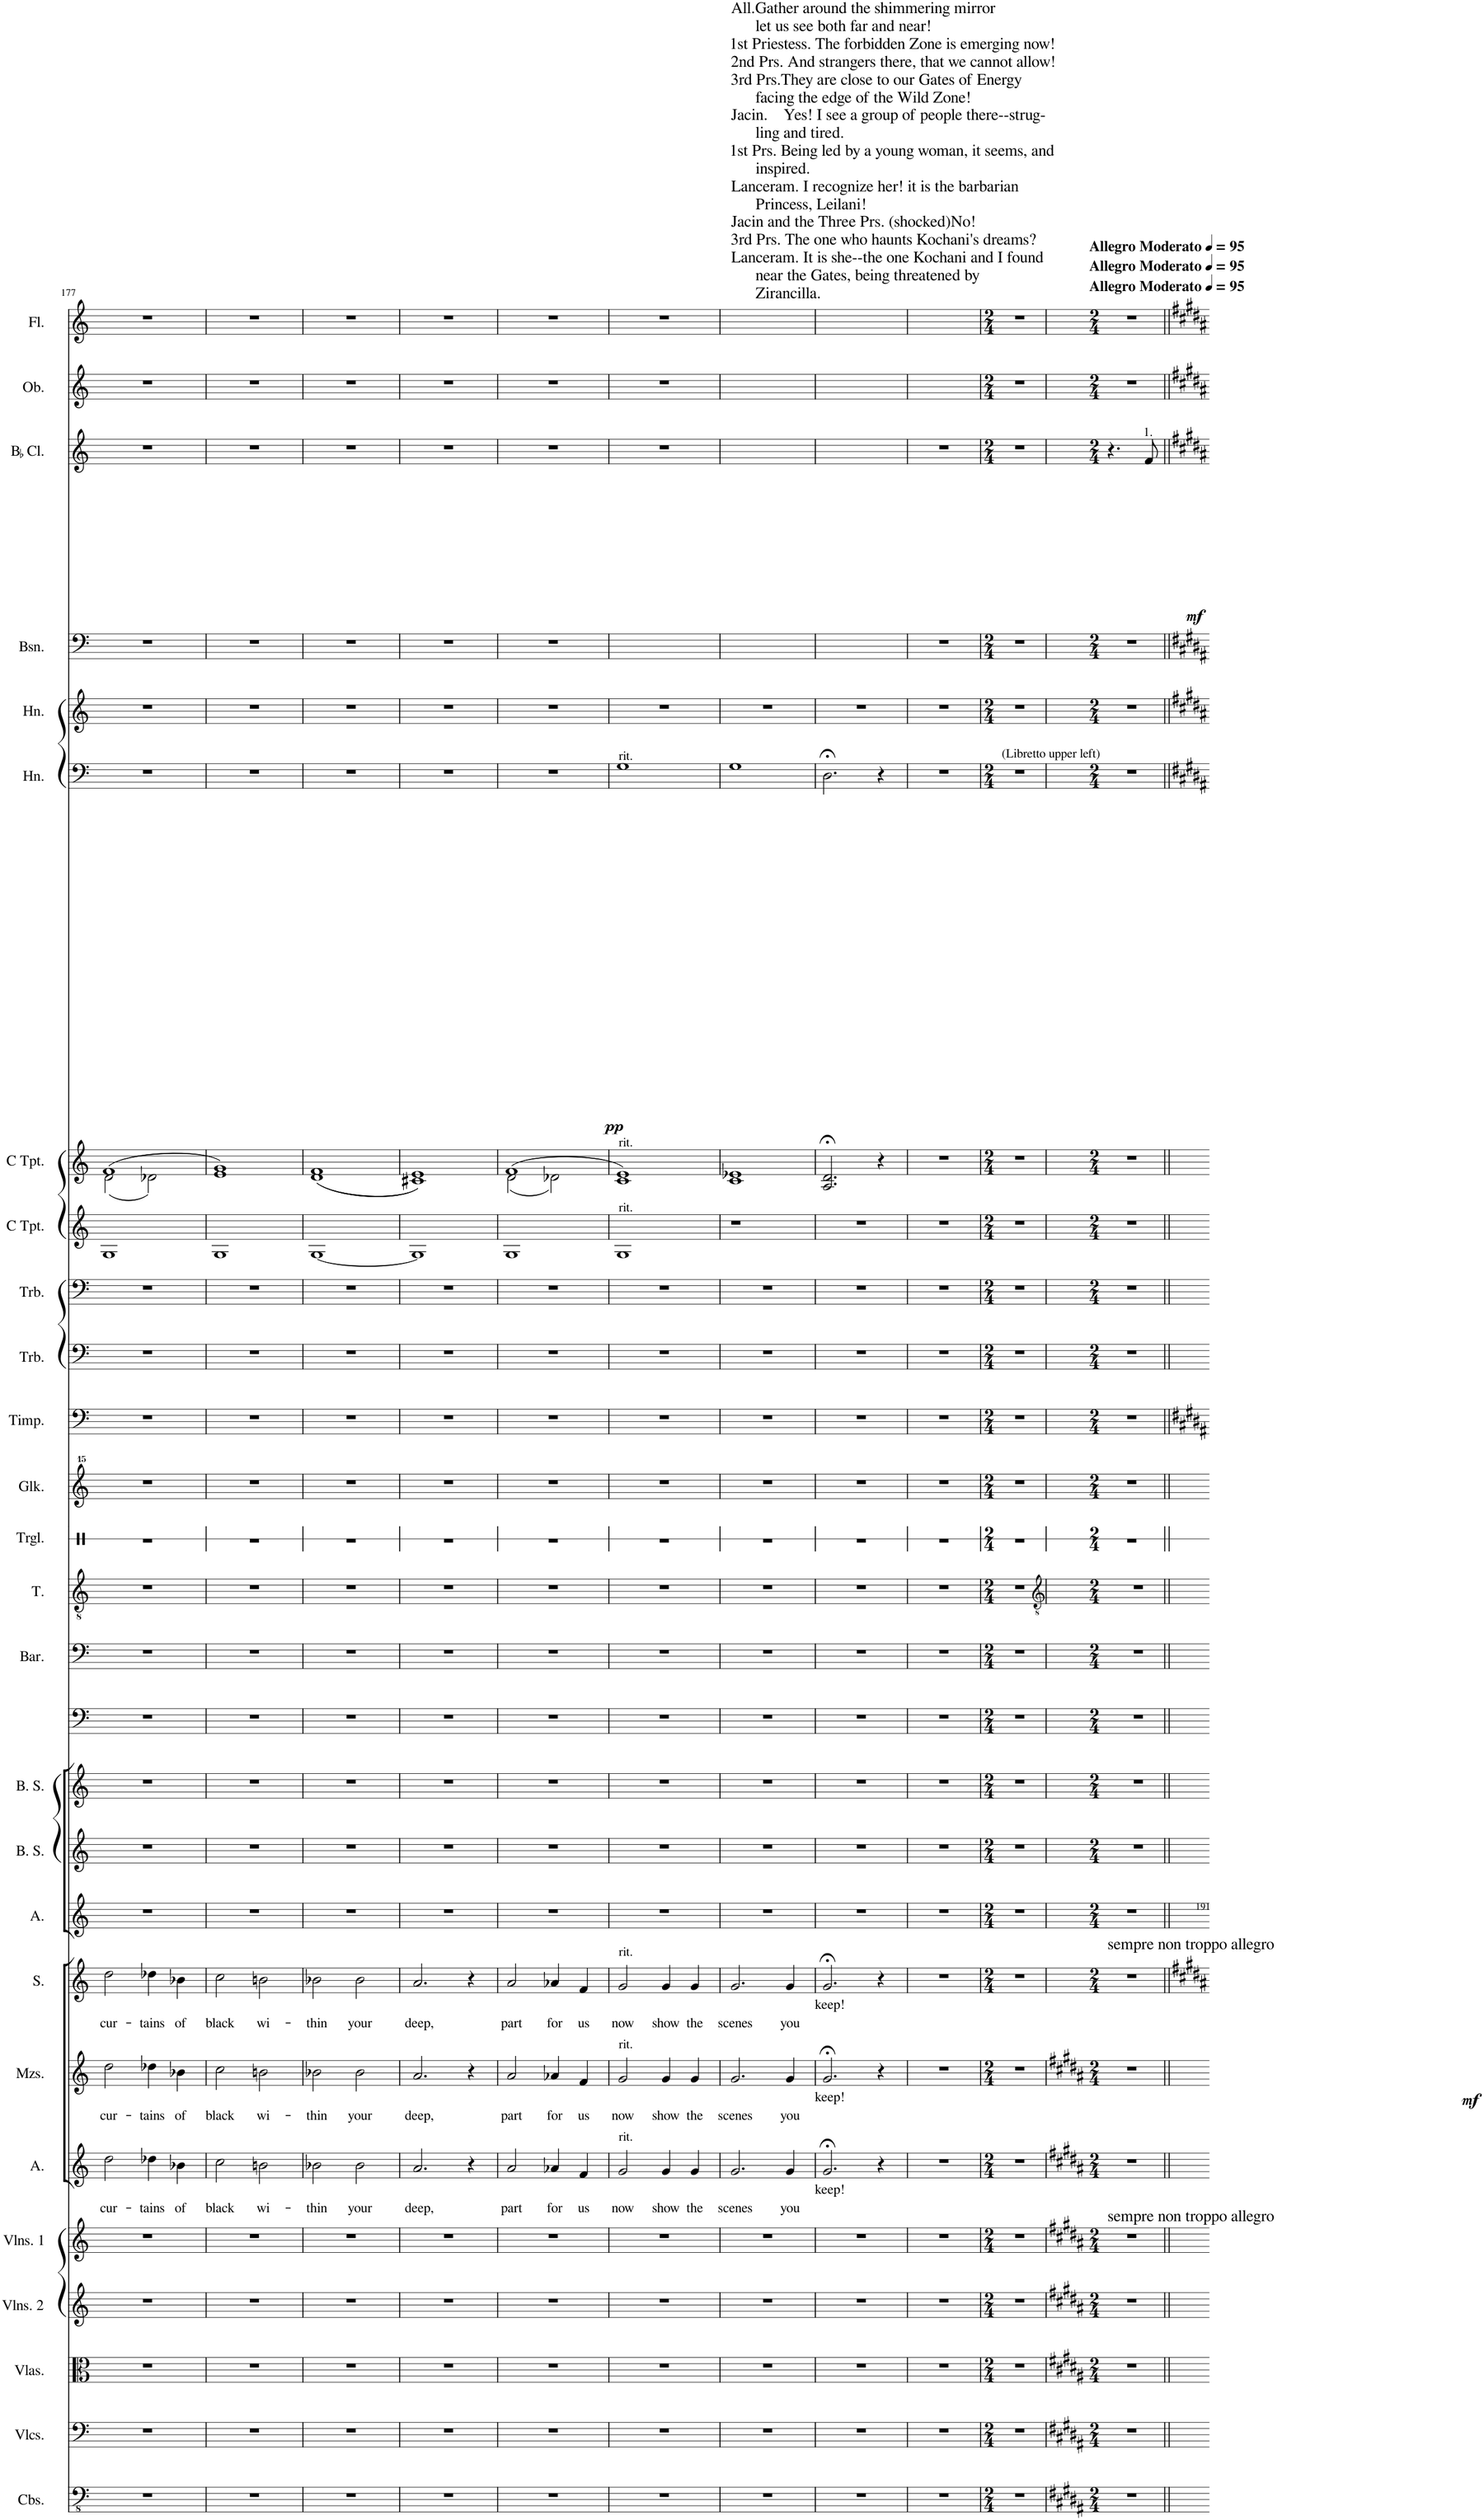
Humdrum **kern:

**kern	**kern	**kern	**kern	**kern	**kern	**text	**kern	**text	**kern	**text	**kern	**kern	**kern	**kern	**kern	**kern	**kern	**kern	**kern	**dynam	**kern	**kern	**kern	**kern	**kern	**dynam	**kern	**kern	**kern	**dynam	**kern	**kern
*part27	*part26	*part25	*part24	*part23	*part22	*part22	*part21	*part21	*part20	*part20	*part19	*part18	*part17	*part16	*part15	*part14	*part13	*part12	*part11	*part11	*part10	*part9	*part8	*part7	*part6	*part6	*part5	*part4	*part3	*part3	*part2	*part1
*staff27	*staff26	*staff25	*staff24	*staff23	*staff22	*staff22	*staff21	*staff21	*staff20	*staff20	*staff19	*staff18	*staff17	*staff16	*staff15	*staff14	*staff13	*staff12	*staff11	*staff11	*staff10	*staff9	*staff8	*staff7	*staff6	*staff6	*staff5	*staff4	*staff3	*staff3	*staff2	*staff1
*I"Contrabasses	*I"Violoncellos	*I"Violas	*I"Violins 2	*I"Violins 1	*I"Alto	*	*I"Mezzosoprano	*	*I"Soprano	*	*I"Alto	*I"Boy Soprano	*I"Boy Soprano	*I"Bass	*I"Baritone	*I"Tenor	*I"Triangle	*I"Glockenspiel	*I"Timpani	*	*I"Trombone	*I"Trombone	*I"C Trumpet	*I"C Trumpet	*I"Horn	*	*I"Horn	*I"Bassoon	*I"BaccidentalFlat Clarinet	*	*I"Oboe	*I"Flute
*I'Cbs.	*I'Vlcs.	*I'Vlas.	*I'Vlns. 2	*I'Vlns. 1	*I'A.	*	*I'Mzs.	*	*I'S.	*	*I'A.	*I'B. S.	*I'B. S.	*	*I'Bar.	*I'T.	*I'Trgl.	*I'Glk.	*I'Timp.	*	*I'Trb.	*I'Trb.	*I'C Tpt.	*I'C Tpt.	*I'Hn.	*	*I'Hn.	*I'Bsn.	*I'BaccidentalFlat Cl.	*	*I'Ob.	*I'Fl.
!!LO:PB:g=z
*clefFv4	*clefF4	*clefC3	*clefG2	*clefG2	*clefG2	*	*clefG2	*	*clefG2	*	*clefG2	*clefG2	*clefG2	*clefF4	*clefF4	*clefGv2	*clefX	*clefG^^2	*clefF4	*	*clefF4	*clefF4	*clefG2	*clefG2	*clefF4	*	*clefG2	*clefF4	*clefG2	*	*clefG2	*clefG2
*	*	*	*	*	*	*	*	*	*	*	*	*	*	*	*	*	*	*	*	*	*	*	*	*	*ITrd4c7	*	*ITrd4c7	*	*ITrd1c2	*	*	*
*k[]	*k[]	*k[]	*k[]	*k[]	*k[]	*	*k[]	*	*k[]	*	*k[]	*k[]	*k[]	*k[]	*k[]	*k[]	*k[]	*k[]	*k[]	*	*k[]	*k[]	*k[]	*k[]	*k[]	*	*k[]	*k[]	*k[]	*	*k[]	*k[]
*M4/4	*M4/4	*M4/4	*M4/4	*M4/4	*M4/4	*	*M4/4	*	*M4/4	*	*M4/4	*M4/4	*M4/4	*M4/4	*M4/4	*M4/4	*M4/4	*M4/4	*M4/4	*	*M4/4	*M4/4	*M4/4	*M4/4	*M4/4	*	*M4/4	*M4/4	*M4/4	*	*M4/4	*M4/4
*met(c|)	*met(c|)	*met(c|)	*met(c|)	*met(c|)	*met(c|)	*	*met(c|)	*	*met(c|)	*	*met(c|)	*met(c|)	*met(c|)	*met(c|)	*met(c|)	*met(c|)	*met(c|)	*met(c|)	*met(c|)	*	*met(c|)	*met(c|)	*met(c|)	*met(c|)	*met(c|)	*	*met(c|)	*met(c|)	*met(c|)	*	*met(c|)	*met(c|)
=177	=177	=177	=177	=177	=177	=177	=177	=177	=177	=177	=177	=177	=177	=177	=177	=177	=177	=177	=177	=177	=177	=177	=177	=177	=177	=177	=177	=177	=177	=177	=177	=177
!	!	!	!	!	!	!LO:LY:b	!	!LO:LY:b	!	!LO:LY:b	!	!	!	!	!	!	!	!	!	!	!	!	!	!	!	!	!	!	!	!	!	!
*	*	*	*	*	*	*	*	*	*	*	*	*	*	*	*	*	*	*	*	*	*	*	*	*^	*	*	*	*	*	*	*	*
1r	1r	1r	1r	1r	2dd\	cur-	2dd\	cur-	2dd\	cur-	1r	1r	1r	1r	1r	1r	1r	1r	1r	.	1r	1r	1G	(1f	(2d\	1r	.	1r	1r	1r	.	1r	1r
!	!	!	!	!	!	!LO:LY:b	!	!LO:LY:b	!	!LO:LY:b	!	!	!	!	!	!	!	!	!	!	!	!	!	!	!	!	!	!	!	!	!	!	!
.	.	.	.	.	4dd-X\	-tains	4dd-X\	-tains	4dd-X\	-tains	.	.	.	.	.	.	.	.	.	.	.	.	.	.	2d-X\)	.	.	.	.	.	.	.	.
!	!	!	!	!	!	!LO:LY:b	!	!LO:LY:b	!	!LO:LY:b	!	!	!	!	!	!	!	!	!	!	!	!	!	!	!	!	!	!	!	!	!	!	!
.	.	.	.	.	4b-X\	of	4b-X\	of	4b-X\	of	.	.	.	.	.	.	.	.	.	.	.	.	.	.	.	.	.	.	.	.	.	.	.
*	*	*	*	*	*	*	*	*	*	*	*	*	*	*	*	*	*	*	*	*	*	*	*	*v	*v	*	*	*	*	*	*	*	*
=178	=178	=178	=178	=178	=178	=178	=178	=178	=178	=178	=178	=178	=178	=178	=178	=178	=178	=178	=178	=178	=178	=178	=178	=178	=178	=178	=178	=178	=178	=178	=178	=178
!	!	!	!	!	!	!LO:LY:b	!	!LO:LY:b	!	!LO:LY:b	!	!	!	!	!	!	!	!	!	!	!	!	!	!	!	!	!	!	!	!	!	!
1r	1r	1r	1r	1r	2cc\	black	2cc\	black	2cc\	black	1r	1r	1r	1r	1r	1r	1r	1r	1r	.	1r	1r	1G	1e 1g)	1r	.	1r	1r	1r	.	1r	1r
!	!	!	!	!	!	!LO:LY:b	!	!LO:LY:b	!	!LO:LY:b	!	!	!	!	!	!	!	!	!	!	!	!	!	!	!	!	!	!	!	!	!	!
.	.	.	.	.	2bn\	wi-	2bn\	wi-	2bn\	wi-	.	.	.	.	.	.	.	.	.	.	.	.	.	.	.	.	.	.	.	.	.	.
=179	=179	=179	=179	=179	=179	=179	=179	=179	=179	=179	=179	=179	=179	=179	=179	=179	=179	=179	=179	=179	=179	=179	=179	=179	=179	=179	=179	=179	=179	=179	=179	=179
!	!	!	!	!	!	!LO:LY:b	!	!LO:LY:b	!	!LO:LY:b	!	!	!	!	!	!	!	!	!	!	!	!	!	!	!	!	!	!	!	!	!	!
1r	1r	1r	1r	1r	2b-X\	-thin	2b-X\	-thin	2b-X\	-thin	1r	1r	1r	1r	1r	1r	1r	1r	1r	.	1r	1r	[1G	((1d 1f	1r	.	1r	1r	1r	.	1r	1r
!	!	!	!	!	!	!LO:LY:b	!	!LO:LY:b	!	!LO:LY:b	!	!	!	!	!	!	!	!	!	!	!	!	!	!	!	!	!	!	!	!	!	!
.	.	.	.	.	2b-\	your	2b-\	your	2b-\	your	.	.	.	.	.	.	.	.	.	.	.	.	.	.	.	.	.	.	.	.	.	.
=180	=180	=180	=180	=180	=180	=180	=180	=180	=180	=180	=180	=180	=180	=180	=180	=180	=180	=180	=180	=180	=180	=180	=180	=180	=180	=180	=180	=180	=180	=180	=180	=180
!	!	!	!	!	!	!LO:LY:b	!	!LO:LY:b	!	!LO:LY:b	!	!	!	!	!	!	!	!	!	!	!	!	!	!	!	!	!	!	!	!	!	!
1r	1r	1r	1r	1r	2.a/	deep,	2.a/	deep,	2.a/	deep,	1r	1r	1r	1r	1r	1r	1r	1r	1r	.	1r	1r	1G]	1c#X 1e))	1r	.	1r	1r	1r	.	1r	1r
.	.	.	.	.	4r	.	4r	.	4r	.	.	.	.	.	.	.	.	.	.	.	.	.	.	.	.	.	.	.	.	.	.	.
=181	=181	=181	=181	=181	=181	=181	=181	=181	=181	=181	=181	=181	=181	=181	=181	=181	=181	=181	=181	=181	=181	=181	=181	=181	=181	=181	=181	=181	=181	=181	=181	=181
!	!	!	!	!	!	!LO:LY:b	!	!LO:LY:b	!	!LO:LY:b	!	!	!	!	!	!	!	!	!	!	!	!	!	!	!	!	!	!	!	!	!	!
*	*	*	*	*	*	*	*	*	*	*	*	*	*	*	*	*	*	*	*	*	*	*	*	*^	*	*	*	*	*	*	*	*
1r	1r	1r	1r	1r	2a/	part	2a/	part	2a/	part	1r	1r	1r	1r	1r	1r	1r	1r	1r	.	1r	1r	1G	(1f	(2d\	1r	.	1r	1r	1r	.	1r	1r
!	!	!	!	!	!	!LO:LY:b	!	!LO:LY:b	!	!LO:LY:b	!	!	!	!	!	!	!	!	!	!	!	!	!	!	!	!	!	!	!	!	!	!	!
.	.	.	.	.	4a-X/	for	4a-X/	for	4a-X/	for	.	.	.	.	.	.	.	.	.	.	.	.	.	.	2d-X\)	.	.	.	.	.	.	.	.
!	!	!	!	!	!	!LO:LY:b	!	!LO:LY:b	!	!LO:LY:b	!	!	!	!	!	!	!	!	!	!	!	!	!	!	!	!	!	!	!	!	!	!	!
.	.	.	.	.	4f/	us	4f/	us	4f/	us	.	.	.	.	.	.	.	.	.	.	.	.	.	.	.	.	.	.	.	.	.	.	.
*	*	*	*	*	*	*	*	*	*	*	*	*	*	*	*	*	*	*	*	*	*	*	*	*v	*v	*	*	*	*	*	*	*	*
=182	=182	=182	=182	=182	=182	=182	=182	=182	=182	=182	=182	=182	=182	=182	=182	=182	=182	=182	=182	=182	=182	=182	=182	=182	=182	=182	=182	=182	=182	=182	=182	=182
!	!	!	!	!	!	!	!	!	!	!	!	!	!	!	!	!	!	!	!	!	!	!	!	!	!LO:TX:a:t=rit.	!	!	!	!	!	!	!
!	!	!	!	!	!	!	!	!	!	!	!	!	!	!	!	!	!	!	!	!	!	!	!	!LO:TX:a:t=rit.	!	!	!	!	!	!	!	!
!	!	!	!	!	!	!	!	!	!	!	!	!	!	!	!	!	!	!	!	!	!	!	!LO:TX:a:t=rit.	!	!	!	!	!	!	!	!	!
!	!	!	!	!	!	!	!	!	!LO:TX:a:t=rit.	!	!	!	!	!	!	!	!	!	!	!	!	!	!	!	!	!	!	!	!	!	!	!
!	!	!	!	!	!	!	!LO:TX:a:t=rit.	!	!	!	!	!	!	!	!	!	!	!	!	!	!	!	!	!	!	!	!	!	!	!	!	!
!	!	!	!	!	!LO:TX:a:t=rit.	!	!	!	!	!	!	!	!	!	!	!	!	!	!	!	!	!	!	!	!	!	!	!	!	!	!	!
!	!	!	!	!	!	!LO:LY:b	!	!LO:LY:b	!	!LO:LY:b	!	!	!	!	!	!	!	!	!	!	!	!	!	!	!	!LO:DY:b	!	!	!	!	!	!
1r	1r	1r	1r	1r	2g/	now	2g/	now	2g/	now	1r	1r	1r	1r	1r	1r	1r	1r	1r	.	1r	1r	1G	1c 1e)	1G	pp	1r	1ryy	1r	.	1r	1r
!	!	!	!	!	!	!LO:LY:b	!	!LO:LY:b	!	!LO:LY:b	!	!	!	!	!	!	!	!	!	!	!	!	!	!	!	!	!	!	!	!	!	!
.	.	.	.	.	4g/	show	4g/	show	4g/	show	.	.	.	.	.	.	.	.	.	.	.	.	.	.	.	.	.	.	.	.	.	.
!	!	!	!	!	!	!LO:LY:b	!	!LO:LY:b	!	!LO:LY:b	!	!	!	!	!	!	!	!	!	!	!	!	!	!	!	!	!	!	!	!	!	!
.	.	.	.	.	4g/	the	4g/	the	4g/	the	.	.	.	.	.	.	.	.	.	.	.	.	.	.	.	.	.	.	.	.	.	.
=183	=183	=183	=183	=183	=183	=183	=183	=183	=183	=183	=183	=183	=183	=183	=183	=183	=183	=183	=183	=183	=183	=183	=183	=183	=183	=183	=183	=183	=183	=183	=183	=183
!	!	!	!	!	!	!	!	!	!	!	!	!	!	!	!	!	!	!	!	!	!	!	!	!	!	!	!	!	!	!	!	!LO:TX:a:t=All.Gather around the shimmering mirror
!	!	!	!	!	!	!	!	!	!	!	!	!	!	!	!	!	!	!	!	!	!	!	!	!	!	!	!	!	!	!	!	!LO:TX:a:t=let us see both far and near!
!	!	!	!	!	!	!	!	!	!	!	!	!	!	!	!	!	!	!	!	!	!	!	!	!	!	!	!	!	!	!	!	!LO:TX:a:t=1st Priestess. The forbidden Zone is emerging now!
!	!	!	!	!	!	!	!	!	!	!	!	!	!	!	!	!	!	!	!	!	!	!	!	!	!	!	!	!	!	!	!	!LO:TX:a:t=2nd Prs. And strangers there, that we cannot allow!
!	!	!	!	!	!	!	!	!	!	!	!	!	!	!	!	!	!	!	!	!	!	!	!	!	!	!	!	!	!	!	!	!LO:TX:a:t=3rd Prs.They are close to our Gates of Energy
!	!	!	!	!	!	!	!	!	!	!	!	!	!	!	!	!	!	!	!	!	!	!	!	!	!	!	!	!	!	!	!	!LO:TX:a:t=facing the edge of the Wild Zone!
!	!	!	!	!	!	!	!	!	!	!	!	!	!	!	!	!	!	!	!	!	!	!	!	!	!	!	!	!	!	!	!	!LO:TX:a:t=Jacin.    Yes! I see a group of people there--strug-
!	!	!	!	!	!	!	!	!	!	!	!	!	!	!	!	!	!	!	!	!	!	!	!	!	!	!	!	!	!	!	!	!LO:TX:a:t=ling and tired.
!	!	!	!	!	!	!	!	!	!	!	!	!	!	!	!	!	!	!	!	!	!	!	!	!	!	!	!	!	!	!	!	!LO:TX:a:t=1st Prs. Being led by a young woman, it seems, and
!	!	!	!	!	!	!	!	!	!	!	!	!	!	!	!	!	!	!	!	!	!	!	!	!	!	!	!	!	!	!	!	!LO:TX:a:t=inspired.
!	!	!	!	!	!	!	!	!	!	!	!	!	!	!	!	!	!	!	!	!	!	!	!	!	!	!	!	!	!	!	!	!LO:TX:a:t=Lanceram. I recognize her! it is the barbarian
!	!	!	!	!	!	!	!	!	!	!	!	!	!	!	!	!	!	!	!	!	!	!	!	!	!	!	!	!	!	!	!	!LO:TX:a:t=Princess, Leilani!
!	!	!	!	!	!	!	!	!	!	!	!	!	!	!	!	!	!	!	!	!	!	!	!	!	!	!	!	!	!	!	!	!LO:TX:a:t=Jacin and the Three Prs. (shocked)No!
!	!	!	!	!	!	!	!	!	!	!	!	!	!	!	!	!	!	!	!	!	!	!	!	!	!	!	!	!	!	!	!	!LO:TX:a:t=3rd Prs. The one who haunts Kochani's dreams?
!	!	!	!	!	!	!	!	!	!	!	!	!	!	!	!	!	!	!	!	!	!	!	!	!	!	!	!	!	!	!	!	!LO:TX:a:t=Lanceram. It is she--the one Kochani and I found
!	!	!	!	!	!	!	!	!	!	!	!	!	!	!	!	!	!	!	!	!	!	!	!	!	!	!	!	!	!	!	!	!LO:TX:a:t=near the Gates, being threatened by
!	!	!	!	!	!	!	!	!	!	!	!	!	!	!	!	!	!	!	!	!	!	!	!	!	!	!	!	!	!	!	!	!LO:TX:a:t=Zirancilla.
!	!	!	!	!	!	!LO:LY:b	!	!LO:LY:b	!	!LO:LY:b	!	!	!	!	!	!	!	!	!	!	!	!	!	!	!	!	!	!	!	!	!	!
1r	1r	1r	1r	1r	2.g/	scenes	2.g/	scenes	2.g/	scenes	1r	1r	1r	1r	1r	1r	1r	1r	1r	.	1r	1r	1r	1c 1e-X	1G	.	1r	1ryy	1ryy	.	1ryy	1ryy
!	!	!	!	!	!	!LO:LY:b	!	!LO:LY:b	!	!LO:LY:b	!	!	!	!	!	!	!	!	!	!	!	!	!	!	!	!	!	!	!	!	!	!
.	.	.	.	.	4g/	you	4g/	you	4g/	you	.	.	.	.	.	.	.	.	.	.	.	.	.	.	.	.	.	.	.	.	.	.
=184	=184	=184	=184	=184	=184	=184	=184	=184	=184	=184	=184	=184	=184	=184	=184	=184	=184	=184	=184	=184	=184	=184	=184	=184	=184	=184	=184	=184	=184	=184	=184	=184
!	!	!	!	!	!	!LO:LY:b	!	!LO:LY:b	!	!LO:LY:b	!	!	!	!	!	!	!	!	!	!	!	!	!	!	!	!	!	!	!	!	!	!
1r	1r	1r	1r	1r	2.g;</	keep!	2.g;</	keep!	2.g;</	keep!	1r	1r	1r	1r	1r	1r	1r	1r	1r	.	1r	1r	1r	2.A/;< 2.d/;<	2.D;<\	.	1r	1ryy	1ryy	.	1ryy	1ryy
.	.	.	.	.	4r	.	4r	.	4r	.	.	.	.	.	.	.	.	.	.	.	.	.	.	4r	4r	.	.	.	.	.	.	.
=185	=185	=185	=185	=185	=185	=185	=185	=185	=185	=185	=185	=185	=185	=185	=185	=185	=185	=185	=185	=185	=185	=185	=185	=185	=185	=185	=185	=185	=185	=185	=185	=185
1r	1r	1r	1r	1r	1r	.	1r	.	1r	.	1r	1r	1r	1r	1r	1r	1r	1r	1r	.	1r	1r	1r	1r	1r	.	1r	1r	1r	.	1ryy	1ryy
=186	=186	=186	=186	=186	=186	=186	=186	=186	=186	=186	=186	=186	=186	=186	=186	=186	=186	=186	=186	=186	=186	=186	=186	=186	=186	=186	=186	=186	=186	=186	=186	=186
*M2/4	*M2/4	*M2/4	*M2/4	*M2/4	*M2/4	*	*M2/4	*	*M2/4	*	*M2/4	*M2/4	*M2/4	*M2/4	*M2/4	*M2/4	*M2/4	*M2/4	*M2/4	*	*M2/4	*M2/4	*M2/4	*M2/4	*M2/4	*	*M2/4	*M2/4	*M2/4	*	*M2/4	*M2/4
!	!	!	!	!	!	!	!	!	!	!	!	!	!	!	!	!	!	!	!	!	!	!	!	!	!LO:TX:a:t=(Libretto upper left)	!	!	!	!	!	!	!
2r	2r	2r	2r	2r	2r	.	2r	.	2r	.	2r	2r	2r	2r	2r	2r	2r	2r	2r	.	2r	2r	2r	2r	2r	.	2r	2r	2r	.	2r	2r
=187	=187	=187	=187	=187	=187	=187	=187	=187	=187	=187	=187	=187	=187	=187	=187	=187	=187	=187	=187	=187	=187	=187	=187	=187	=187	=187	=187	=187	=187	=187	=187	=187
*	*	*	*	*	*	*	*	*	*	*	*	*	*	*	*	*clefGv2	*	*	*	*	*	*	*	*	*	*	*	*	*	*	*	*
*k[f#c#g#d#a#]	*k[f#c#g#d#a#]	*k[f#c#g#d#a#]	*k[f#c#g#d#a#]	*k[f#c#g#d#a#]	*k[f#c#g#d#a#]	*	*k[f#c#g#d#a#]	*	*k[]	*	*	*	*	*	*	*	*	*	*k[]	*	*	*	*	*	*k[]	*	*k[]	*k[]	*k[]	*	*k[]	*k[]
*M2/4	*M2/4	*M2/4	*M2/4	*M2/4	*M2/4	*	*M2/4	*	*M2/4	*	*M2/4	*M2/4	*M2/4	*M2/4	*M2/4	*M2/4	*M2/4	*M2/4	*M2/4	*	*M2/4	*M2/4	*M2/4	*M2/4	*M2/4	*	*M2/4	*M2/4	*M2/4	*	*M2/4	*M2/4
*	*	*	*	*	*	*	*	*	*	*	*	*	*	*	*	*	*	*	*	*	*	*	*	*	*	*	*	*	*	*	*	*MM95
!	!	!	!	!	!	!	!	!	!	!	!	!	!	!	!	!	!	!	!	!	!	!	!	!	!	!	!	!	!	!	!	!LO:TX:a:B:t=Allegro Moderato
!	!	!	!	!	!	!	!	!	!	!	!	!	!	!	!	!	!	!	!	!	!	!	!	!	!	!	!	!	!	!	!	!LO:TX:a:B:t=Allegro Moderato
!	!	!	!	!	!	!	!	!	!	!	!	!	!	!	!	!	!	!	!	!	!	!	!	!	!	!	!	!	!	!	!	!LO:TX:a:B:t=Allegro Moderato
!	!	!	!	!	!	!	!	!	!LO:TX:a:t=sempre non troppo allegro	!	!	!	!	!	!	!	!	!	!	!	!	!	!	!	!	!	!	!	!	!	!	!
!	!	!	!	!LO:TX:a:t=sempre non troppo allegro	!	!	!	!	!	!	!	!	!	!	!	!	!	!	!	!	!	!	!	!	!	!	!	!	!	!	!	!
!	!	!	!	!	!	!	!	!	!	!	!	!	!	!	!	!	!	!	!	!LO:DY:b	!	!	!	!	!	!	!	!	!	!	!	!
2r	2r	2r	2r	2r	2r	.	2r	.	2r	.	2r	2r	2r	2r	2r	2r	2r	2r	2r	mf	2r	2r	2r	2r	2r	.	2r	2r	4.r	.	2r	2r
!	!	!	!	!	!	!	!	!	!	!	!	!	!	!	!	!	!	!	!	!	!	!	!	!	!	!	!	!	!LO:TX:a:t=1.	!	!	!
!	!	!	!	!	!	!	!	!	!	!	!	!	!	!	!	!	!	!	!	!	!	!	!	!	!	!	!	!	!	!LO:DY:b	!	!
.	.	.	.	.	.	.	.	.	.	.	.	.	.	.	.	.	.	.	.	.	.	.	.	.	.	.	.	.	8f/	mf	.	.
=||	=||	=||	=||	=||	=||	=||	=||	=||	=||	=||	=||	=||	=||	=||	=||	=||	=||	=||	=||	=||	=||	=||	=||	=||	=||	=||	=||	=||	=||	=||	=||	=||
*-	*-	*-	*-	*-	*-	*-	*-	*-	*-	*-	*-	*-	*-	*-	*-	*-	*-	*-	*-	*-	*-	*-	*-	*-	*-	*-	*-	*-	*-	*-	*-	*-
